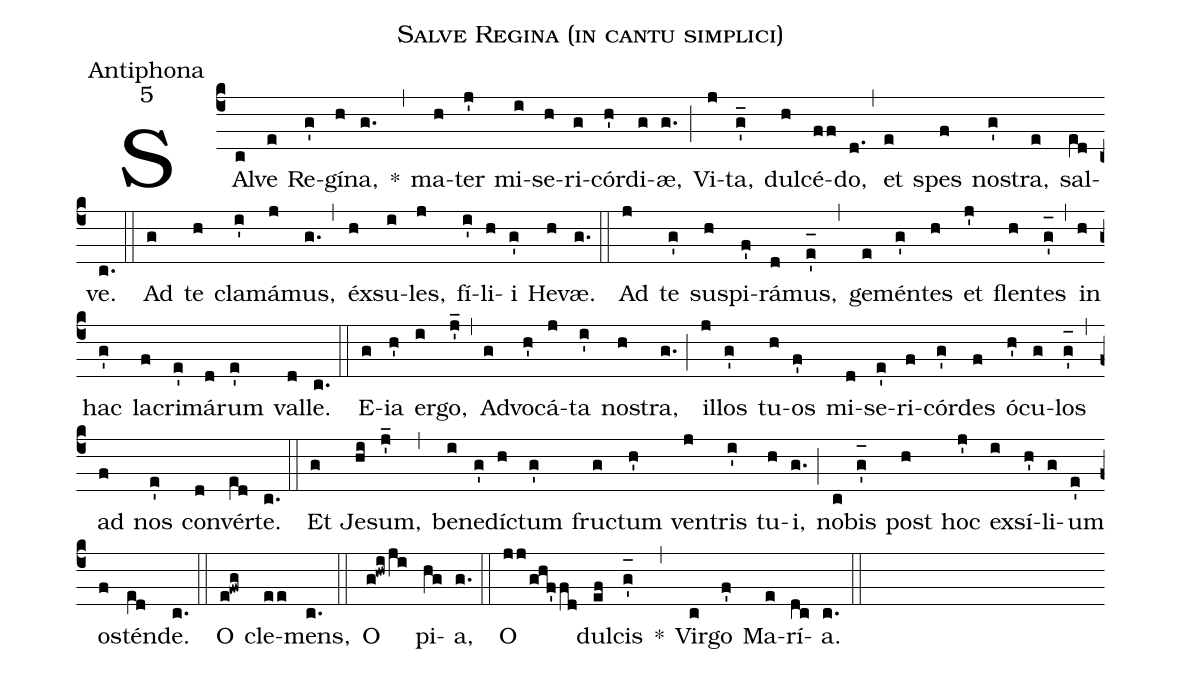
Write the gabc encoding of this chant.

name:Salve Regina (in cantu simplici);
office-part:Antiphona;
mode:5;
%%
(c4) SAl(c)ve(e) Re(g')gí(h)na,(g.) *(,) ma(h)ter(j') mi(i)se(h)ri(g)cór(h')di(g)æ,(g.) (;) Vi(j)ta,(g_') dul(h)cé(ff)do,(d.) (,) et(e) spes(f) no(g')stra,(e) sal(e[ll:1]d)ve.(c.) (::) Ad(g) te(h) cla(i')má(j)mus,(g.) (,) éx(h)su(i)les,(j) fí(i')li(h)i(g') He(h)væ.(g.) (::) Ad(j) te(g') sus(h)pi(f')rá(d)mus,(e'_[oh:h]) (,) ge(e)mén(g')tes(h) et(j') flen(h)tes(g'_[oh:h]) (,) in(h) hac(g') la(f)cri(e')má(d)rum(e') val(d)le.(c.) (::) E(g){ia}(h') er(i)go,(j'_) (,) Ad(g)vo(h')cá(j)ta(i') no(h)stra,(g.) (;) il(j)los(g') tu(h)os(f') mi(d)se(e')ri(f)cór(g')des(f) ó(h')cu(g)los(g'_[oh:h]) (,) ad(f) nos(e') con(d)vér(e[ll:1]d)te.(c.) (::) Et(g) Je(hi)sum,(j_') (,) be(i)ne(g')dí(h)ctum(g') fru(g)ctum(h') ven(j)tris(i') tu(h)i,(g.) (;) no(c)bis(g'_[oh:h]) post(h) hoc(j') ex(i)sí(h')li(g)um(e'[oh:h]) os(f)tén(e[ll:1]d)de.(c.) (::) O(e!fwg) cle(ee)mens,(c.) (::) O(g!hwi/ji) pi(hg)a,(g.) (::) O(jj/ghf'fd) dul(ef)cis(g'_[oh:h]) *(,) Vir(c)go(f') Ma(e)rí(dc)a.(c.) (::)
